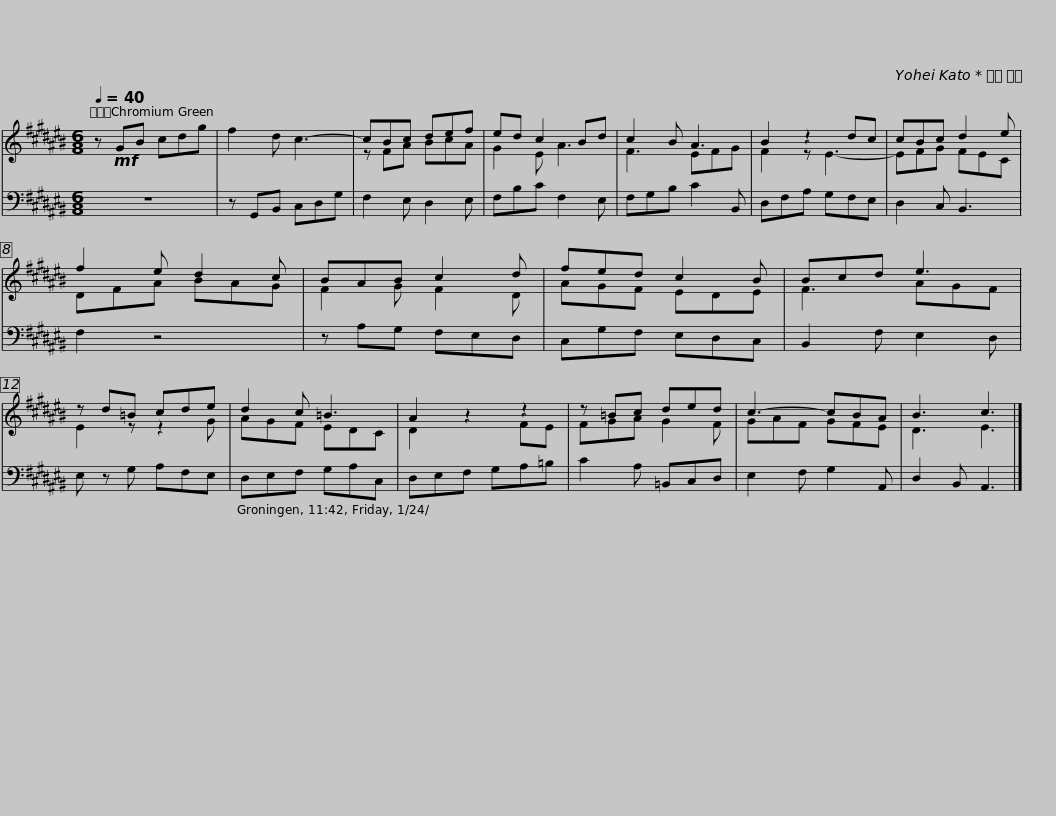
X:1
%%score { ( 1 3 ) | 2 }
L:1/8
Q:1/4=40
M:6/8
I:linebreak $
K:C#
V:1 treble
V:3 treble
V:2 bass
V:1
 z!mf! GB cdg | f2 d c3- | cBc def | ed c2 Bd | c2 B A3 | %5
 B2 z2 dc |$ cBc d2 e | f2 e d2 c | BAB c2 d | fed c2 B | %10
 Bcd e3 | z d=B cde |$ d2 c =B3 | A2 z2 z2 | z =Bc ded | %15
 c3- cBA | B3 c3 |] %17
V:2
 z6 | z G,,B,, C,D,G, | F,2 E, D,2 E, | F,B,C F,2 E, | F,G,B, C2 B,, | %5
 D,F,A, G,F,E, |$ D,2 C, B,,3 | F,2 z4 | z A,G, F,E,D, | C,G,F, E,D,C, | %10
 B,,2 F, E,2 D, | E, z G, A,F,E, |$ D,E,F, G,A,C, | D,E,F, G,A,=B, | C2 A, =B,,C,D, | %15
 E,2 F, G,2 A,, | D,2 B,, A,,3 |] %17
V:3
 x6 | x6 | z FA BcA | G2 E A3 | F3 EFG | %5
 F2 z E3- |$ EFG FEC | DFA BAG | F2 G F2 D | AGF EDE | %10
 F3 AGF | E2 z z2 G |$ AGF EDC | D2 z2 FE | FGA G2 F | %15
 GAF GFE | D3 E3 |] %17
